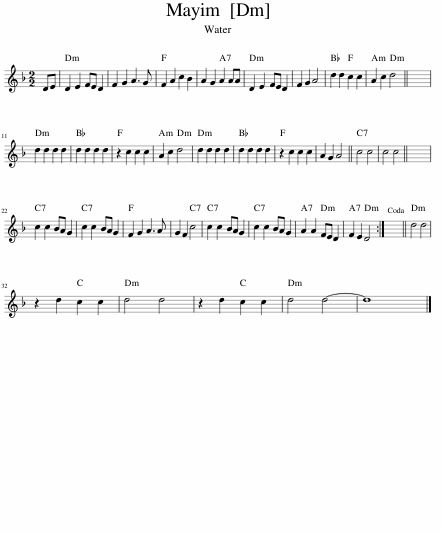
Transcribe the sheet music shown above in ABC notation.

X:1
L:1/8
M:2/2
I:linebreak $
K:Dmin
V:1 treble
V:1
 DE | D2 E2 FE D2 | F2 G2 A3 G | F2 A2 c2 B2 | A2 G2 A2 AA | %5
 D2 E2 FE D2 | F2 G2 A4 | d2 d2 c2 c2 | A2 c2 d4 || x8 |$ %10
 d2 d2 d2 d2 | d2 d2 d2 d2 | z2 c2 c2 c2 | A2 c2 d4 | d2 d2 d2 d2 | %15
 d2 d2 d2 d2 | z2 c2 c2 c2 | A2 G2 A4 || c4 c4 | c4 c4 || %20
 x8 |$ c2 c2 BA G2 | c2 c2 BA G2 | F2 G2 A3 A | G2 F2 c4 | %25
 c2 c2 BA G2 | c2 c2 BA G2 | A2 A2 FE D2 | F2 E2 D4 :| x8 || %30
 d4 d4 |$ z2 d2 c2 c2 | d4 d4 | z2 d2 c2 c2 | d4 d4- | %35
 d8 |] %36
